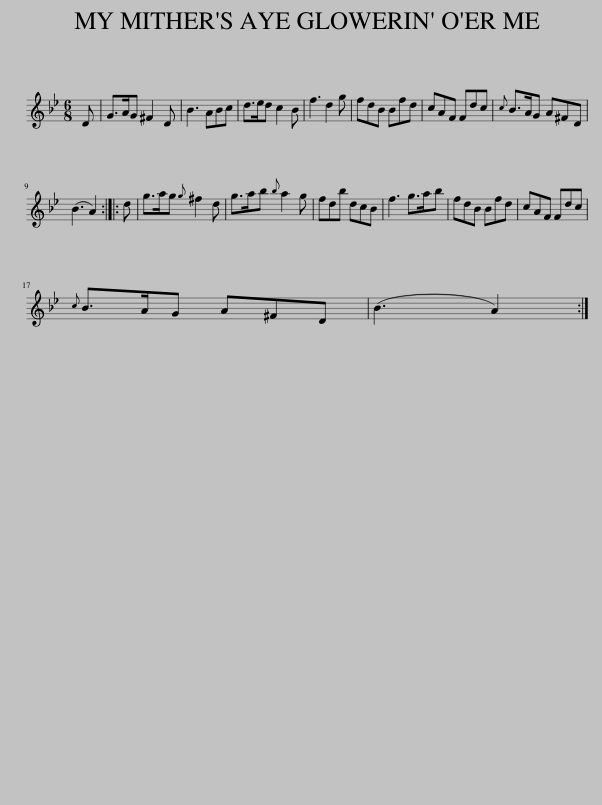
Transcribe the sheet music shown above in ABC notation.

X:1
L:1/8
M:6/8
I:linebreak $
K:Gmin
V:1 treble
V:1
 D | G>AG ^F2 D | B3 ABc | d>ed c2 B | f3 d2 g | %5
 fdB Bfd | cAF Fdc |{c} B>AG A^FD |$ (B3 A2) :: d | %10
 g>ag{g} ^f2 d | g>ab{b} a2 g | fdb dcB | f3 g>ab | fdB Bfd | %15
 cAF Fdc |${c} B>AG A^FD | (B3 A2) :| %18
